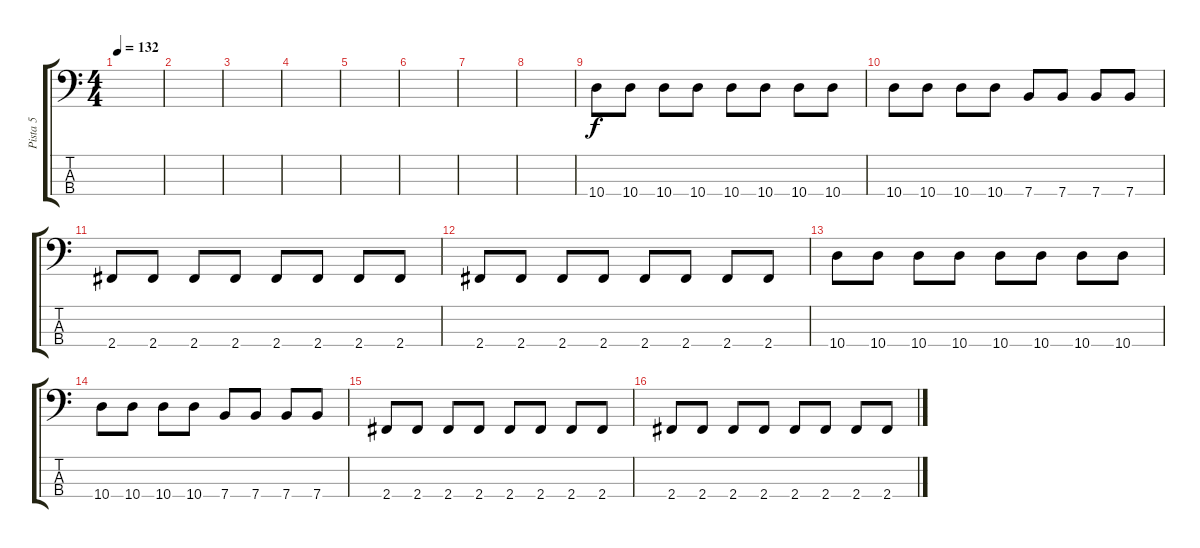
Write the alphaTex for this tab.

\track ("Pista 5" "Pista 5") {instrument electricbasspick}
\staff {score tabs}
\tuning (G2 D2 A1 E1) {hide}
\ts (4 4)
\tempo 132
\clef f4
\ks c
|
|
|
|
|
|
|
|
10.4.8 10.4.8 10.4.8 10.4.8 10.4.8 10.4.8 10.4.8 10.4.8 |
10.4.8 10.4.8 10.4.8 10.4.8 7.4.8 7.4.8 7.4.8 7.4.8 |
2.4.8 2.4.8 2.4.8 2.4.8 2.4.8 2.4.8 2.4.8 2.4.8 |
2.4.8 2.4.8 2.4.8 2.4.8 2.4.8 2.4.8 2.4.8 2.4.8 |
10.4.8 10.4.8 10.4.8 10.4.8 10.4.8 10.4.8 10.4.8 10.4.8 |
10.4.8 10.4.8 10.4.8 10.4.8 7.4.8 7.4.8 7.4.8 7.4.8 |
2.4.8 2.4.8 2.4.8 2.4.8 2.4.8 2.4.8 2.4.8 2.4.8 |
2.4.8 2.4.8 2.4.8 2.4.8 2.4.8 2.4.8 2.4.8 2.4.8
